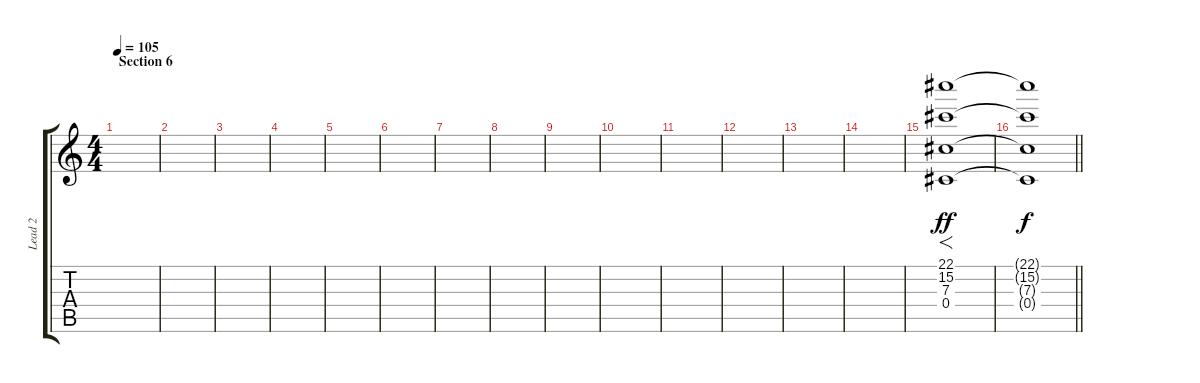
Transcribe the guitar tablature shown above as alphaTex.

\track ("Lead 2" "Lead 2") {instrument overdrivenguitar}
\staff {score tabs}
\tuning (Eb4 Bb3 Gb3 Db3 Ab2 Db2) {hide}
\ts (4 4)
\section ("" "Section 6")
\tempo 105
\clef g2
\ks c
|
|
|
|
|
|
|
|
|
|
|
|
|
|
(22.1 15.2 7.3 0.4).1{f dy ff} |
\barLineRight lightlight
(22.1{t} 15.2{t} 7.3{t} 0.4{t}).1{dy f}
